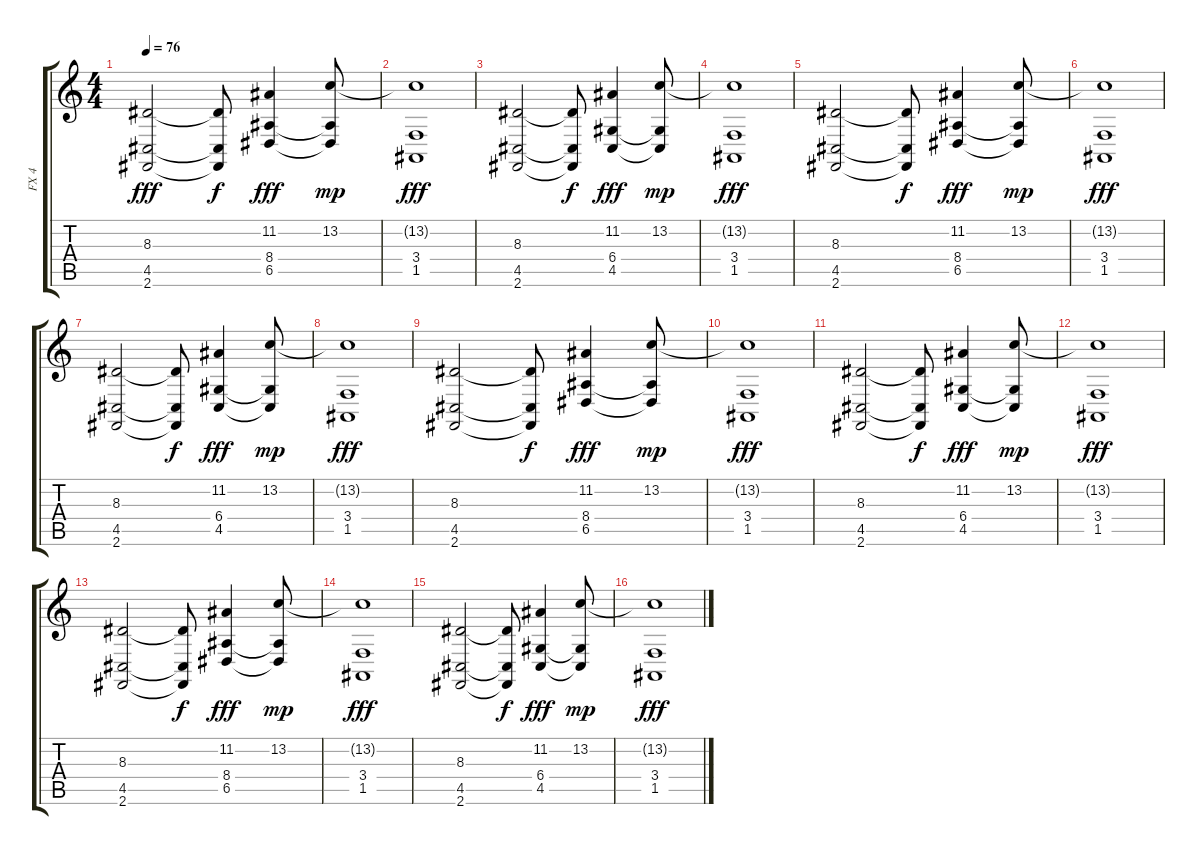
\track ("FX 4" "FX 4") {instrument fx6goblins}
\staff {score tabs}
\tuning (E4 B3 G3 D3 A2 E2) {hide}
\ts (4 4)
\tempo 76
\clef g2
\ks c
(8.3 4.5 2.6).2{dy fff} (8.3{t} 4.5{t} 2.6{t}).8{dy f} (11.2 8.4 6.5).4{dy fff} (13.2 8.4{t} 6.5{t}).8{dy mp} |
(13.2{t} 3.4 1.5).1{dy fff} |
(8.3 4.5 2.6).2 (8.3{t} 4.5{t} 2.6{t}).8{dy f} (11.2 6.4 4.5).4{dy fff} (13.2 6.4{t} 4.5{t}).8{dy mp} |
(13.2{t} 3.4 1.5).1{dy fff} |
(8.3 4.5 2.6).2 (8.3{t} 4.5{t} 2.6{t}).8{dy f} (11.2 8.4 6.5).4{dy fff} (13.2 8.4{t} 6.5{t}).8{dy mp} |
(13.2{t} 3.4 1.5).1{dy fff} |
(8.3 4.5 2.6).2 (8.3{t} 4.5{t} 2.6{t}).8{dy f} (11.2 6.4 4.5).4{dy fff} (13.2 6.4{t} 4.5{t}).8{dy mp} |
(13.2{t} 3.4 1.5).1{dy fff} |
(8.3 4.5 2.6).2 (8.3{t} 4.5{t} 2.6{t}).8{dy f} (11.2 8.4 6.5).4{dy fff} (13.2 8.4{t} 6.5{t}).8{dy mp} |
(13.2{t} 3.4 1.5).1{dy fff} |
(8.3 4.5 2.6).2 (8.3{t} 4.5{t} 2.6{t}).8{dy f} (11.2 6.4 4.5).4{dy fff} (13.2 6.4{t} 4.5{t}).8{dy mp} |
(13.2{t} 3.4 1.5).1{dy fff} |
(8.3 4.5 2.6).2 (8.3{t} 4.5{t} 2.6{t}).8{dy f} (11.2 8.4 6.5).4{dy fff} (13.2 8.4{t} 6.5{t}).8{dy mp} |
(13.2{t} 3.4 1.5).1{dy fff} |
(8.3 4.5 2.6).2 (8.3{t} 4.5{t} 2.6{t}).8{dy f} (11.2 6.4 4.5).4{dy fff} (13.2 6.4{t} 4.5{t}).8{dy mp} |
(13.2{t} 3.4 1.5).1{dy fff}
